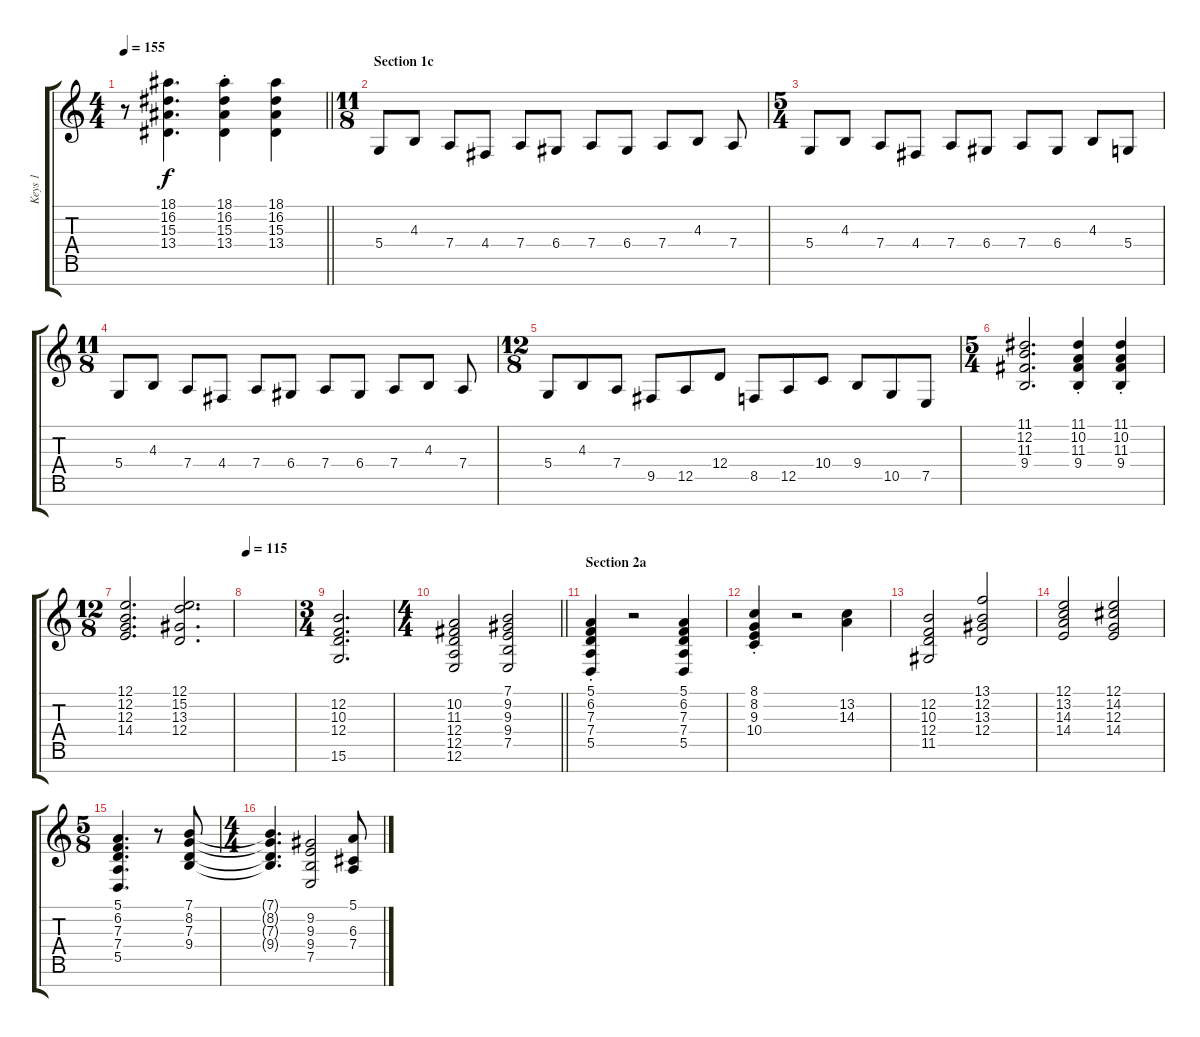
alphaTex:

\track ("Keys 1" "Keys 1") {instrument xylophone}
\staff {score tabs}
\tuning (E4 B3 G3 D3 A2 E2 B1) {hide}
\ts (4 4)
\tempo 155
\clef g2
\barLineRight lightlight
\ks c
r.8{dy f} (18.1 16.2 15.3 13.4).4{d} (18.1{st} 16.2{st} 15.3{st} 13.4{st}).4 (18.1 16.2 15.3 13.4).4 |
\ts (11 8)
\section ("" "Section 1c")
5.4.8 4.3.8 7.4.8 4.4.8 7.4.8 6.4.8 7.4.8 6.4.8 7.4.8 4.3.8 7.4.8 |
\ts (5 4)
5.4.8 4.3.8 7.4.8 4.4.8 7.4.8 6.4.8 7.4.8 6.4.8 4.3.8 5.4.8 |
\ts (11 8)
5.4.8 4.3.8 7.4.8 4.4.8 7.4.8 6.4.8 7.4.8 6.4.8 7.4.8 4.3.8 7.4.8 |
\ts (12 8)
5.4.8 4.3.8 7.4.8 9.5.8 12.5.8 12.4.8 8.5.8 12.5.8 10.4.8 9.4.8 10.5.8 7.5.8 |
\ts (5 4)
(11.1 12.2 11.3 9.4).2{d volume 10} (11.1{st} 10.2{st} 11.3{st} 9.4{st}).4 (11.1{st} 10.2{st} 11.3{st} 9.4{st}).4 |
\ts (12 8)
(12.1 12.2 12.3 14.4).2{d} (12.1 15.2 13.3 12.4).2{d} |
\tempo 115
|
\ts (3 4)
(12.2 10.3 12.4 15.6).2{d} |
\ts (4 4)
\barLineRight lightlight
(10.2 11.3 12.4 12.5 12.6).2 (7.1 9.2 9.3 9.4 7.5).2 |
\section ("" "Section 2a")
(5.1{st} 6.2{st} 7.3{st} 7.4{st} 5.5{st}).4 r.2 (5.1 6.2 7.3 7.4 5.5).4 |
(8.1{st} 8.2{st} 9.3{st} 10.4{st}).4 r.2 (13.2 14.3).4 |
(12.2 10.3 12.4 11.5).2 (13.1 12.2 13.3 12.4).2 |
(12.1 13.2 14.3 14.4).2 (12.1 14.2 12.3 14.4).2 |
\ts (5 8)
(5.1 6.2 7.3 7.4 5.5).4{d} r.8 (7.1 8.2 7.3 9.4).8 |
\ts (4 4)
(7.1{t} 8.2{t} 7.3{t} 9.4{t}).4{d} (9.2 9.3 9.4 7.5).2 (5.1 6.3 7.4).8
